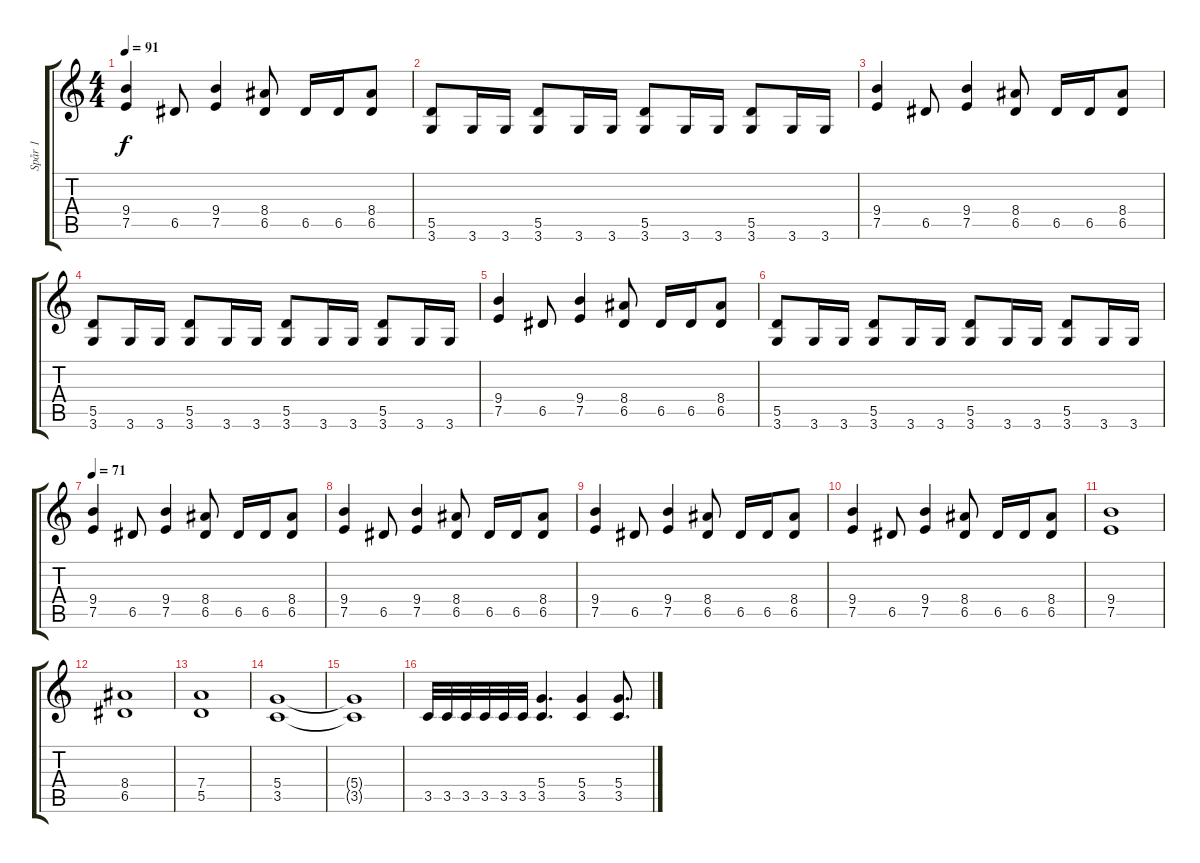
\track ("Spår 1" "Spår 1") {instrument electricguitarjazz}
\staff {score tabs}
\tuning (E4 B3 G3 D3 A2 E2) {hide}
\ts (4 4)
\tempo 91
\clef g2
\ks c
(9.4 7.5).4{dy f} 6.5.8 (9.4 7.5).4 (8.4 6.5).8 6.5.16 6.5.16 (8.4 6.5).8 |
(5.5 3.6).8 3.6.16 3.6.16 (5.5 3.6).8 3.6.16 3.6.16 (5.5 3.6).8 3.6.16 3.6.16 (5.5 3.6).8 3.6.16 3.6.16 |
(9.4 7.5).4 6.5.8 (9.4 7.5).4 (8.4 6.5).8 6.5.16 6.5.16 (8.4 6.5).8 |
(5.5 3.6).8 3.6.16 3.6.16 (5.5 3.6).8 3.6.16 3.6.16 (5.5 3.6).8 3.6.16 3.6.16 (5.5 3.6).8 3.6.16 3.6.16 |
(9.4 7.5).4 6.5.8 (9.4 7.5).4 (8.4 6.5).8 6.5.16 6.5.16 (8.4 6.5).8 |
(5.5 3.6).8 3.6.16 3.6.16 (5.5 3.6).8 3.6.16 3.6.16 (5.5 3.6).8 3.6.16 3.6.16 (5.5 3.6).8 3.6.16 3.6.16 |
\tempo 71
(9.4 7.5).4 6.5.8 (9.4 7.5).4 (8.4 6.5).8 6.5.16 6.5.16 (8.4 6.5).8 |
(9.4 7.5).4 6.5.8 (9.4 7.5).4 (8.4 6.5).8 6.5.16 6.5.16 (8.4 6.5).8 |
(9.4 7.5).4 6.5.8 (9.4 7.5).4 (8.4 6.5).8 6.5.16 6.5.16 (8.4 6.5).8 |
(9.4 7.5).4 6.5.8 (9.4 7.5).4 (8.4 6.5).8 6.5.16 6.5.16 (8.4 6.5).8 |
(9.4 7.5).1 |
(8.4 6.5).1 |
(7.4 5.5).1 |
(5.4 3.5).1 |
(5.4{t} 3.5{t}).1 |
3.5.32 3.5.32 3.5.32 3.5.32 3.5.32 3.5.32 (5.4 3.5).4{d} (5.4 3.5).4 (5.4 3.5).8{d}
